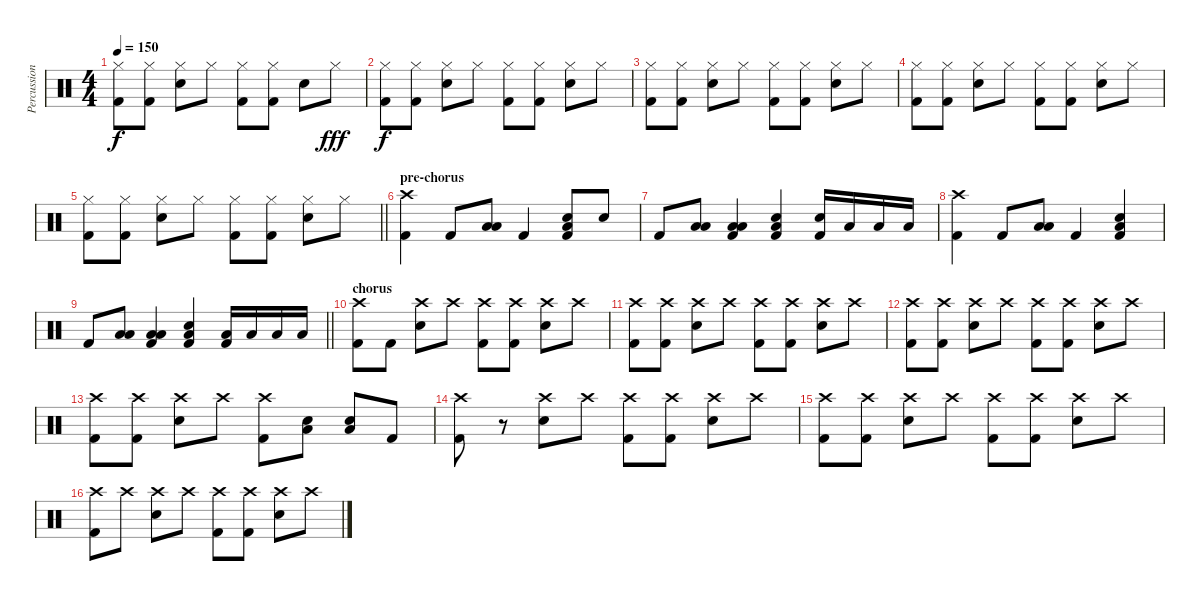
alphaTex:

\track ("Percussions" "Percussion") {instrument percussion}
\staff {score}
\articulation defaults
\ts (4 4)
\tempo 150
\clef neutral
\ks c
("Hi-Hat (closed)" "Kick (hit) 2").8{dy f} ("Hi-Hat (closed)" "Kick (hit) 2").8 ("Hi-Hat (closed)" "Snare (hit) 2").8 "Hi-Hat (closed)".8 ("Hi-Hat (closed)" "Kick (hit) 2").8 ("Hi-Hat (closed)" "Kick (hit) 2").8 "Snare (hit) 2".8 "Hi-Hat (closed)".8{dy fff} |
("Hi-Hat (closed)" "Kick (hit) 2").8{dy f} ("Hi-Hat (closed)" "Kick (hit) 2").8 ("Hi-Hat (closed)" "Snare (hit) 2").8 "Hi-Hat (closed)".8 ("Hi-Hat (closed)" "Kick (hit) 2").8 ("Hi-Hat (closed)" "Kick (hit) 2").8 ("Hi-Hat (closed)" "Snare (hit) 2").8 "Hi-Hat (closed)".8 |
("Hi-Hat (closed)" "Kick (hit) 2").8 ("Hi-Hat (closed)" "Kick (hit) 2").8 ("Hi-Hat (closed)" "Snare (hit) 2").8 "Hi-Hat (closed)".8 ("Hi-Hat (closed)" "Kick (hit) 2").8 ("Hi-Hat (closed)" "Kick (hit) 2").8 ("Hi-Hat (closed)" "Snare (hit) 2").8 "Hi-Hat (closed)".8 |
("Hi-Hat (closed)" "Kick (hit) 2").8 ("Hi-Hat (closed)" "Kick (hit) 2").8 ("Hi-Hat (closed)" "Snare (hit) 2").8 "Hi-Hat (closed)".8 ("Hi-Hat (closed)" "Kick (hit) 2").8 ("Hi-Hat (closed)" "Kick (hit) 2").8 ("Hi-Hat (closed)" "Snare (hit) 2").8 "Hi-Hat (closed)".8 |
\barLineRight lightlight
("Hi-Hat (closed)" "Kick (hit) 2").8 ("Hi-Hat (closed)" "Kick (hit) 2").8 ("Hi-Hat (closed)" "Snare (hit) 2").8 "Hi-Hat (closed)".8 ("Hi-Hat (closed)" "Kick (hit) 2").8 ("Hi-Hat (closed)" "Kick (hit) 2").8 ("Hi-Hat (closed)" "Snare (hit) 2").8 "Hi-Hat (closed)".8 |
\section ("" "pre-chorus")
("Crash high (hit)" "Kick (hit) 2").4 "Kick (hit) 2".8 ("Low Tom (hit)" "Low Floor Tom (hit)").8 "Kick (hit) 2".4 ("Snare (hit) 2" "Low Floor Tom (hit)" "Kick (hit) 2").8 "Snare (hit) 2".8 |
"Kick (hit) 2".8 ("Low Tom (hit)" "Low Floor Tom (hit)").8 ("Low Tom (hit)" "Low Floor Tom (hit)" "Kick (hit) 2").4 ("Snare (hit) 2" "Low Floor Tom (hit)" "Kick (hit) 2").4 ("Snare (hit) 2" "Kick (hit) 2").16 "Low Tom (hit)".16 "Low Floor Tom (hit)".16 "Low Floor Tom (hit)".16 |
("Crash high (hit)" "Kick (hit) 2").4 "Kick (hit) 2".8 ("Low Tom (hit)" "Low Floor Tom (hit)").8 "Kick (hit) 2".4 ("Snare (hit) 2" "Low Floor Tom (hit)" "Kick (hit) 2").4 |
\barLineRight lightlight "Kick (hit) 2".8
("Low Tom (hit)" "Low Floor Tom (hit)").8 ("Low Tom (hit)" "Low Floor Tom (hit)" "Kick (hit) 2").4 ("Snare (hit) 2" "Low Floor Tom (hit)" "Kick (hit) 2").4 ("Low Tom (hit)" "Kick (hit) 2").16 "Low Tom (hit)".16 "Low Floor Tom (hit)".16 "Low Floor Tom (hit)".16 |
\section ("" "chorus")
("Crash high (hit)" "Kick (hit) 2").8 "Kick (hit) 2".8 ("Crash high (hit)" "Snare (hit) 2").8 "Crash high (hit)".8 ("Crash high (hit)" "Kick (hit) 2").8 ("Crash high (hit)" "Kick (hit) 2").8 ("Crash high (hit)" "Snare (hit) 2").8 "Crash high (hit)".8 |
("Crash high (hit)" "Kick (hit) 2").8 ("Crash high (hit)" "Kick (hit) 2").8 ("Crash high (hit)" "Snare (hit) 2").8 "Crash high (hit)".8 ("Crash high (hit)" "Kick (hit) 2").8 ("Crash high (hit)" "Kick (hit) 2").8 ("Crash high (hit)" "Snare (hit) 2").8 "Crash high (hit)".8 |
("Crash high (hit)" "Kick (hit) 2").8 ("Crash high (hit)" "Kick (hit) 2").8 ("Crash high (hit)" "Snare (hit) 2").8 "Crash high (hit)".8 ("Crash high (hit)" "Kick (hit) 2").8 ("Crash high (hit)" "Kick (hit) 2").8 ("Crash high (hit)" "Snare (hit) 2").8 "Crash high (hit)".8 |
("Crash high (hit)" "Kick (hit) 2").8 ("Crash high (hit)" "Kick (hit) 2").8 ("Crash high (hit)" "Snare (hit) 2").8 "Crash high (hit)".8 ("Crash high (hit)" "Kick (hit) 2").8 ("Snare (hit) 2" "Low Floor Tom (hit)").8 ("Snare (hit) 2" "Low Floor Tom (hit)").8 "Kick (hit) 2".8 |
("Crash high (hit)" "Kick (hit) 2").8 r.8 ("Crash high (hit)" "Snare (hit) 2").8 "Crash high (hit)".8 ("Crash high (hit)" "Kick (hit) 2").8 ("Crash high (hit)" "Kick (hit) 2").8 ("Crash high (hit)" "Snare (hit) 2").8 "Crash high (hit)".8 |
("Crash high (hit)" "Kick (hit) 2").8 ("Crash high (hit)" "Kick (hit) 2").8 ("Crash high (hit)" "Snare (hit) 2").8 "Crash high (hit)".8 ("Crash high (hit)" "Kick (hit) 2").8 ("Crash high (hit)" "Kick (hit) 2").8 ("Crash high (hit)" "Snare (hit) 2").8 "Crash high (hit)".8 |
("Crash high (hit)" "Kick (hit) 2").8 "Crash high (hit)".8 ("Crash high (hit)" "Snare (hit) 2").8 "Crash high (hit)".8 ("Crash high (hit)" "Kick (hit) 2").8 ("Crash high (hit)" "Kick (hit) 2").8 ("Crash high (hit)" "Snare (hit) 2").8 "Crash high (hit)".8
